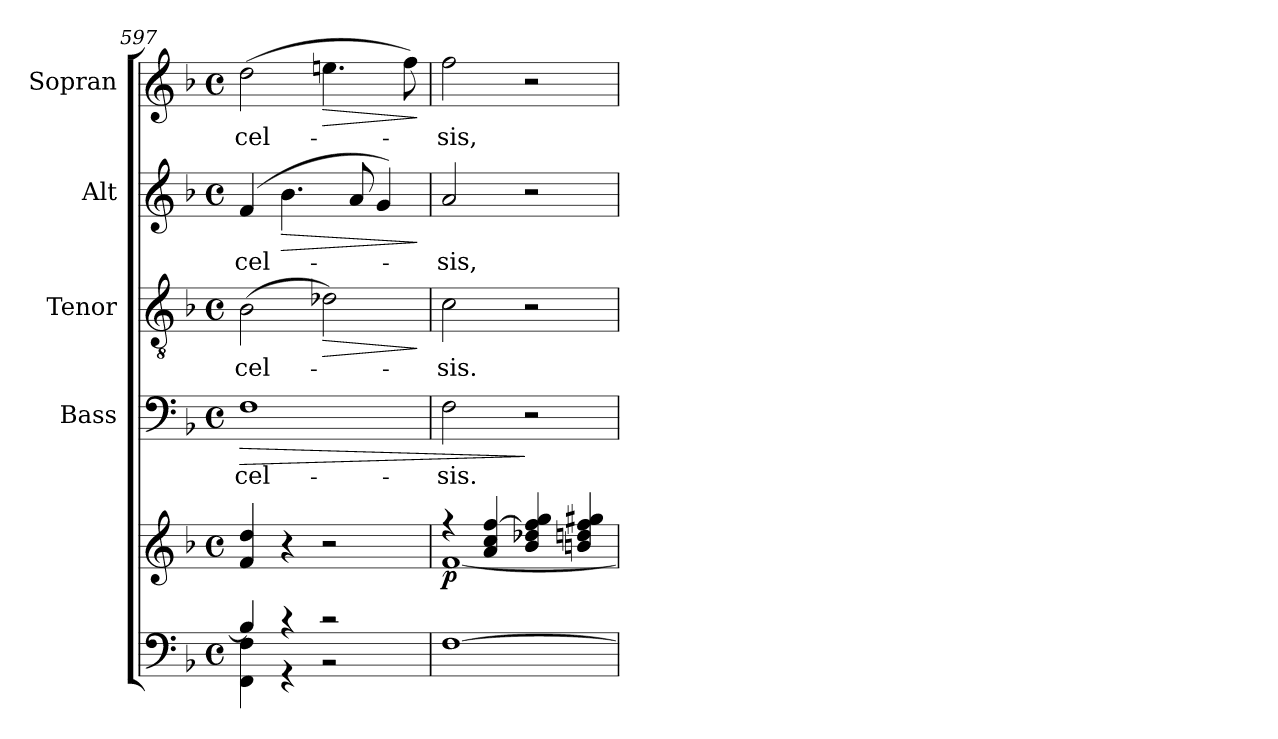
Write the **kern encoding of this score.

**kern	**kern	**dynam	**kern	**text	**dynam	**kern	**text	**dynam	**kern	**text	**dynam	**kern	**text	**dynam
*part5	*part5	*part5	*part4	*part4	*part4	*part3	*part3	*part3	*part2	*part2	*part2	*part1	*part1	*part1
*staff6	*staff5	*staff5/6	*staff4	*staff4	*staff4	*staff3	*staff3	*staff3	*staff2	*staff2	*staff2	*staff1	*staff1	*staff1
*	*	*	*I"Bass	*	*	*I"Tenor	*	*	*I"Alt	*	*	*I"Sopran	*	*
*	*	*	*I'B.	*	*	*I'T.	*	*	*I'A.	*	*	*I'S.	*	*
*clefF4	*clefG2	*	*clefF4	*	*	*clefGv2	*	*	*clefG2	*	*	*clefG2	*	*
*k[b-]	*k[b-]	*	*k[b-]	*	*	*k[b-]	*	*	*k[b-]	*	*	*k[b-]	*	*
*F:	*F:	*	*F:	*	*	*F:	*	*	*F:	*	*	*F:	*	*
*M4/4	*M4/4	*	*M4/4	*	*	*M4/4	*	*	*M4/4	*	*	*M4/4	*	*
*met(c)	*met(c)	*	*met(c)	*	*	*met(c)	*	*	*met(c)	*	*	*met(c)	*	*
=597	=597	=597	=597	=597	=597	=597	=597	=597	=597	=597	=597	=597	=597	=597
*^	*	*	*	*	*	*	*	*	*	*	*	*	*	*
!	!	!	!	!	!LO:LY:b	!LO:HP:b	!	!LO:LY:b	!	!	!LO:LY:b	!	!	!LO:LY:b	!
4B-/]	4FF\ 4F\	4f/ 4dd/	.	1F	-cel-	>	(>2B-\	-cel-	.	(4f/	-cel-	.	(>2dd\	-cel-	.
!	!	!	!	!	!	!	!	!	!	!	!	!LO:HP:b	!	!	!
4r	4r	4r	.	.	.	.	.	.	.	4.b-\	.	>	.	.	.
!	!	!	!	!	!	!	!	!	!LO:HP:b	!	!	!	!	!	!LO:HP:b
2r	2r	2r	.	.	.	.	2d-X\)	.	>	.	.	.	4.een\	.	>
.	.	.	.	.	.	.	.	.	.	8a/	.	.	.	.	.
.	.	.	.	.	.	.	.	.	.	4g/)	.	.	.	.	.
.	.	.	.	.	.	.	.	.	.	.	.	.	8ff\)	.	.
*v	*v	*	*	*	*	*	*	*	*	*	*	*	*	*	*
.	.	.	.	.	.	.	.	]	.	.	]	.	.	]
!!LO:LB:g=z
=598	=598	=598	=598	=598	=598	=598	=598	=598	=598	=598	=598	=598	=598	=598
*	*^	*	*	*	*	*	*	*	*	*	*	*	*	*
!	!	!	!LO:DY:b	!	!LO:LY:b	!	!	!LO:LY:b	!	!	!LO:LY:b	!	!	!LO:LY:b	!
[1F	4ree	[<1f	p	2F\	-sis.	.	2c\	-sis.	.	2a/	-sis,	.	2ff\	-sis,	.
.	4a/ 4cc/ [>4ff/	.	.	.	.	.	.	.	.	.	.	.	.	.	.
.	4b-/ 4dd-X/ 4ff/] 4gg/	.	.	2r	.	]	2r	.	.	2r	.	.	2r	.	.
.	4bn/ 4ddn/ 4ff/ 4gg#X/	.	.	.	.	.	.	.	.	.	.	.	.	.	.
*	*v	*v	*	*	*	*	*	*	*	*	*	*	*	*	*
=	=	=	=	=	=	=	=	=	=	=	=	=	=	=
*-	*-	*-	*-	*-	*-	*-	*-	*-	*-	*-	*-	*-	*-	*-
